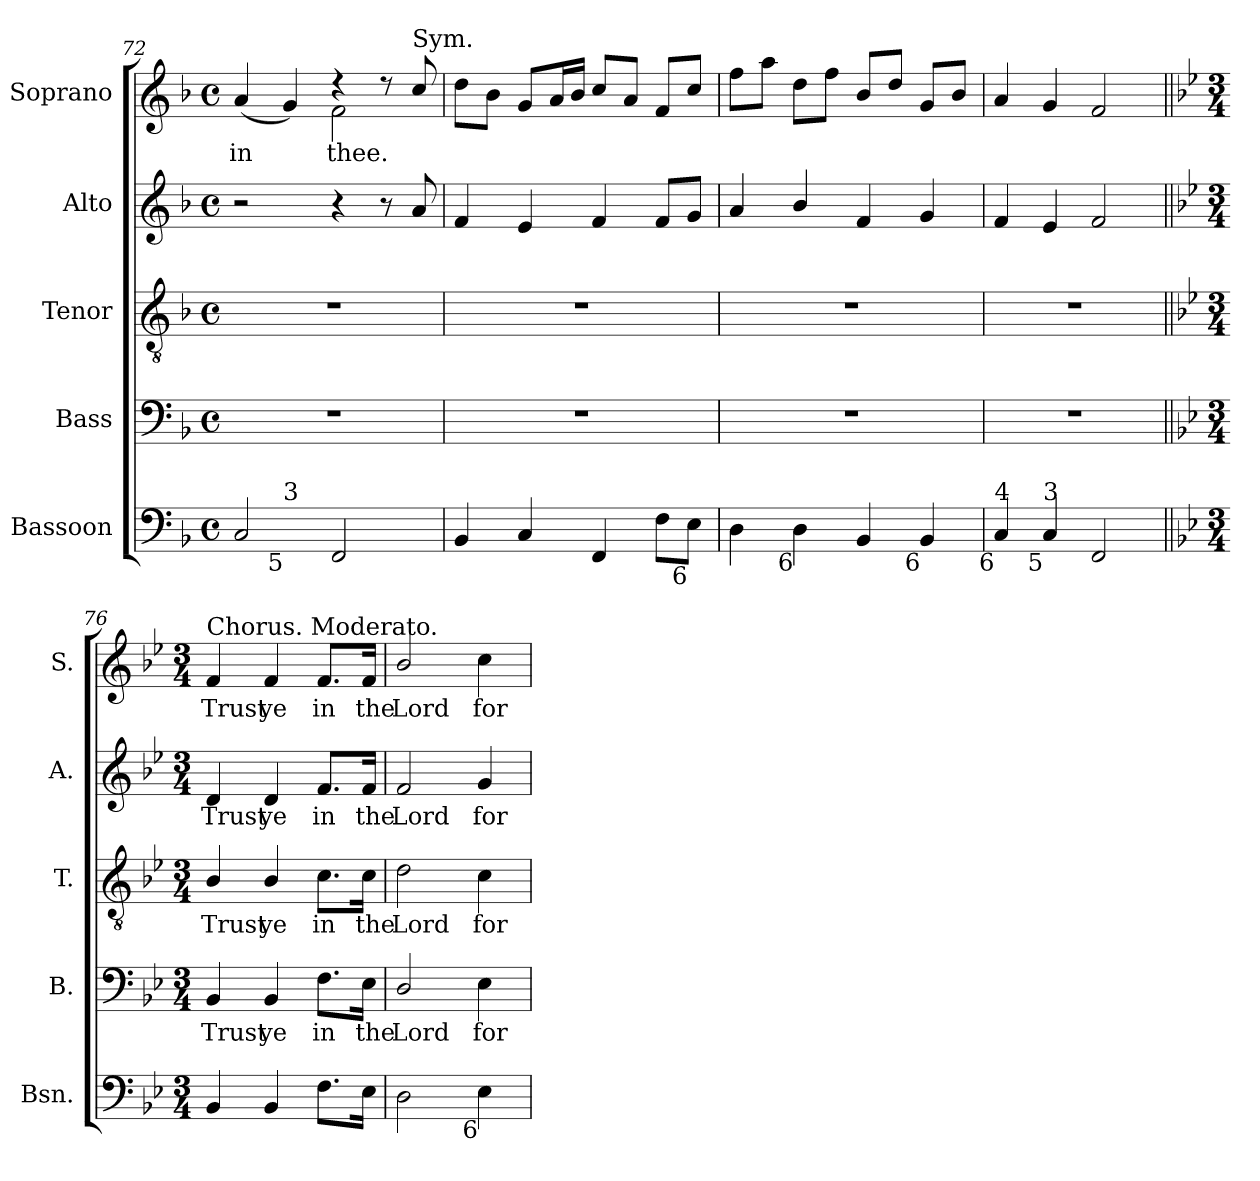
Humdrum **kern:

**kern	**kern	**text	**kern	**text	**kern	**text	**kern	**text
*part5	*part4	*part4	*part3	*part3	*part2	*part2	*part1	*part1
*staff5	*staff4	*staff4	*staff3	*staff3	*staff2	*staff2	*staff1	*staff1
*I"Bassoon	*I"Bass	*	*I"Tenor	*	*I"Alto	*	*I"Soprano	*
*I'Bsn.	*I'B.	*	*I'T.	*	*I'A.	*	*I'S.	*
*clefF4	*clefF4	*	*clefGv2	*	*clefG2	*	*clefG2	*
*	*	*	*ITrd7c12	*	*	*	*	*
*k[b-]	*k[b-]	*	*k[b-]	*	*k[b-]	*	*k[b-]	*
*F:	*F:	*	*F:	*	*F:	*	*F:	*
*M4/4	*M4/4	*	*M4/4	*	*M4/4	*	*M4/4	*
*met(c)	*met(c)	*	*met(c)	*	*met(c)	*	*met(c)	*
=72	=72	=72	=72	=72	=72	=72	=72	=72
!LO:TX:b:rj:t=6	!	!	!	!	!	!	!	!
!LO:TX:t=4	!	!	!	!	!	!	!	!
!	!	!	!	!	!	!	!	!LO:LY:b:color=#000000
*^	*	*	*	*	*	*	*^	*
2Ci/	4ryy	1r	.	1r	.	2r	.	(4ai/	2ryy	in
!	!LO:TX:b:rj:t=5	!	!	!	!	!	!	!	!	!
!	!LO:TX:t=3	!	!	!	!	!	!	!	!	!
.	2.ryy	.	.	.	.	.	.	4gi/)	.	.
!	!	!	!	!	!	!	!	!	!	!LO:LY:b:color=#000000
2FFi/	.	.	.	.	.	4r	.	4r	2fi\	thee.
.	.	.	.	.	.	8r	.	8r	.	.
!	!	!	!	!	!	!	!	!LO:TX:a:t=Sym.	!	!
.	.	.	.	.	.	8ai/	.	8cci/	.	.
*v	*v	*	*	*	*	*	*	*v	*v	*
=73	=73	=73	=73	=73	=73	=73	=73	=73
4BB-i/	1r	.	1r	.	4fi/	.	8ddi\L	.
.	.	.	.	.	.	.	8b-i\J	.
4Ci/	.	.	.	.	4ei/	.	8gi/L	.
.	.	.	.	.	.	.	16ai/L	.
.	.	.	.	.	.	.	16b-i/JJ	.
4FFi/	.	.	.	.	4fi/	.	8cci/L	.
.	.	.	.	.	.	.	8ai/J	.
8Fi\L	.	.	.	.	8fi/L	.	8fi/L	.
!LO:TX:b:rj:t=6	!	!	!	!	!	!	!	!
8Ei\J	.	.	.	.	8gi/J	.	8cci/J	.
=74	=74	=74	=74	=74	=74	=74	=74	=74
4Di\	1r	.	1r	.	4ai/	.	8ffi\L	.
.	.	.	.	.	.	.	8aai\J	.
!LO:TX:b:rj:t=6	!	!	!	!	!	!	!	!
4Di\	.	.	.	.	4b-i/	.	8ddi\L	.
.	.	.	.	.	.	.	8ffi\J	.
4BB-i/	.	.	.	.	4fi/	.	8b-i/L	.
.	.	.	.	.	.	.	8ddi/J	.
!LO:TX:b:rj:t=6	!	!	!	!	!	!	!	!
4BB-i/	.	.	.	.	4gi/	.	8gi/L	.
.	.	.	.	.	.	.	8b-i/J	.
=75	=75	=75	=75	=75	=75	=75	=75	=75
!LO:TX:b:rj:t=6	!	!	!	!	!	!	!	!
!LO:TX:t=4	!	!	!	!	!	!	!	!
4Ci/	1r	.	1r	.	4fi/	.	4ai/	.
!LO:TX:b:rj:t=5	!	!	!	!	!	!	!	!
!LO:TX:t=3	!	!	!	!	!	!	!	!
4Ci/	.	.	.	.	4ei/	.	4gi/	.
2FFi/	.	.	.	.	2fi/	.	2fi/	.
!!LO:PB:g=z
=76||	=76||	=76||	=76||	=76||	=76||	=76||	=76||	=76||
*k[b-e-]	*k[b-e-]	*	*k[b-e-]	*	*k[b-e-]	*	*k[b-e-]	*
*B-:	*B-:	*	*B-:	*	*B-:	*	*B-:	*
*M3/4	*M3/4	*	*M3/4	*	*M3/4	*	*M3/4	*
!	!	!LO:LY:b:color=#000000	!	!	!	!	!	!
!	!	!	!	!LO:LY:b:color=#000000	!	!	!	!
!	!	!	!	!	!	!LO:LY:b:color=#000000	!	!
!	!	!	!	!	!	!	!LO:TX:a:t=Chorus. Moderato.	!
!	!	!	!	!	!	!	!	!LO:LY:b:color=#000000
4BB-i/	4BB-i/	Trust	4BB-i/	Trust	4di/	Trust	4fi/	Trust
!	!	!LO:LY:b:color=#000000	!	!	!	!	!	!
!	!	!	!	!LO:LY:b:color=#000000	!	!	!	!
!	!	!	!	!	!	!LO:LY:b:color=#000000	!	!
!	!	!	!	!	!	!	!	!LO:LY:b:color=#000000
4BB-i/	4BB-i/	ye	4BB-i/	ye	4di/	ye	4fi/	ye
!	!	!LO:LY:b:color=#000000	!	!	!	!	!	!
!	!	!	!	!LO:LY:b:color=#000000	!	!	!	!
!	!	!	!	!	!	!LO:LY:b:color=#000000	!	!
!	!	!	!	!	!	!	!	!LO:LY:b:color=#000000
8.Fi\L	8.Fi\L	in	8.Ci\L	in	8.fi/L	in	8.fi/L	in
!	!	!LO:LY:b:color=#000000	!	!	!	!	!	!
!	!	!	!	!LO:LY:b:color=#000000	!	!	!	!
!	!	!	!	!	!	!LO:LY:b:color=#000000	!	!
!	!	!	!	!	!	!	!	!LO:LY:b:color=#000000
16E-i\Jk	16E-i\Jk	the	16Ci\Jk	the	16fi/Jk	the	16fi/Jk	the
=77	=77	=77	=77	=77	=77	=77	=77	=77
!	!	!LO:LY:b:color=#000000	!	!	!	!	!	!
!	!	!	!	!LO:LY:b:color=#000000	!	!	!	!
!	!	!	!	!	!	!LO:LY:b:color=#000000	!	!
!	!	!	!	!	!	!	!	!LO:LY:b:color=#000000
2Di\	2Di/	Lord	2Di\	Lord	2fi/	Lord	2b-i/	Lord
!	!	!LO:LY:b:color=#000000	!	!	!	!	!	!
!	!	!	!	!LO:LY:b:color=#000000	!	!	!	!
!	!	!	!	!	!	!LO:LY:b:color=#000000	!	!
!LO:TX:b:rj:t=6	!	!	!	!	!	!	!	!
!	!	!	!	!	!	!	!	!LO:LY:b:color=#000000
4E-i\	4E-i\	for	4Ci\	for	4gi/	for	4cci\	for
=	=	=	=	=	=	=	=	=
*-	*-	*-	*-	*-	*-	*-	*-	*-
